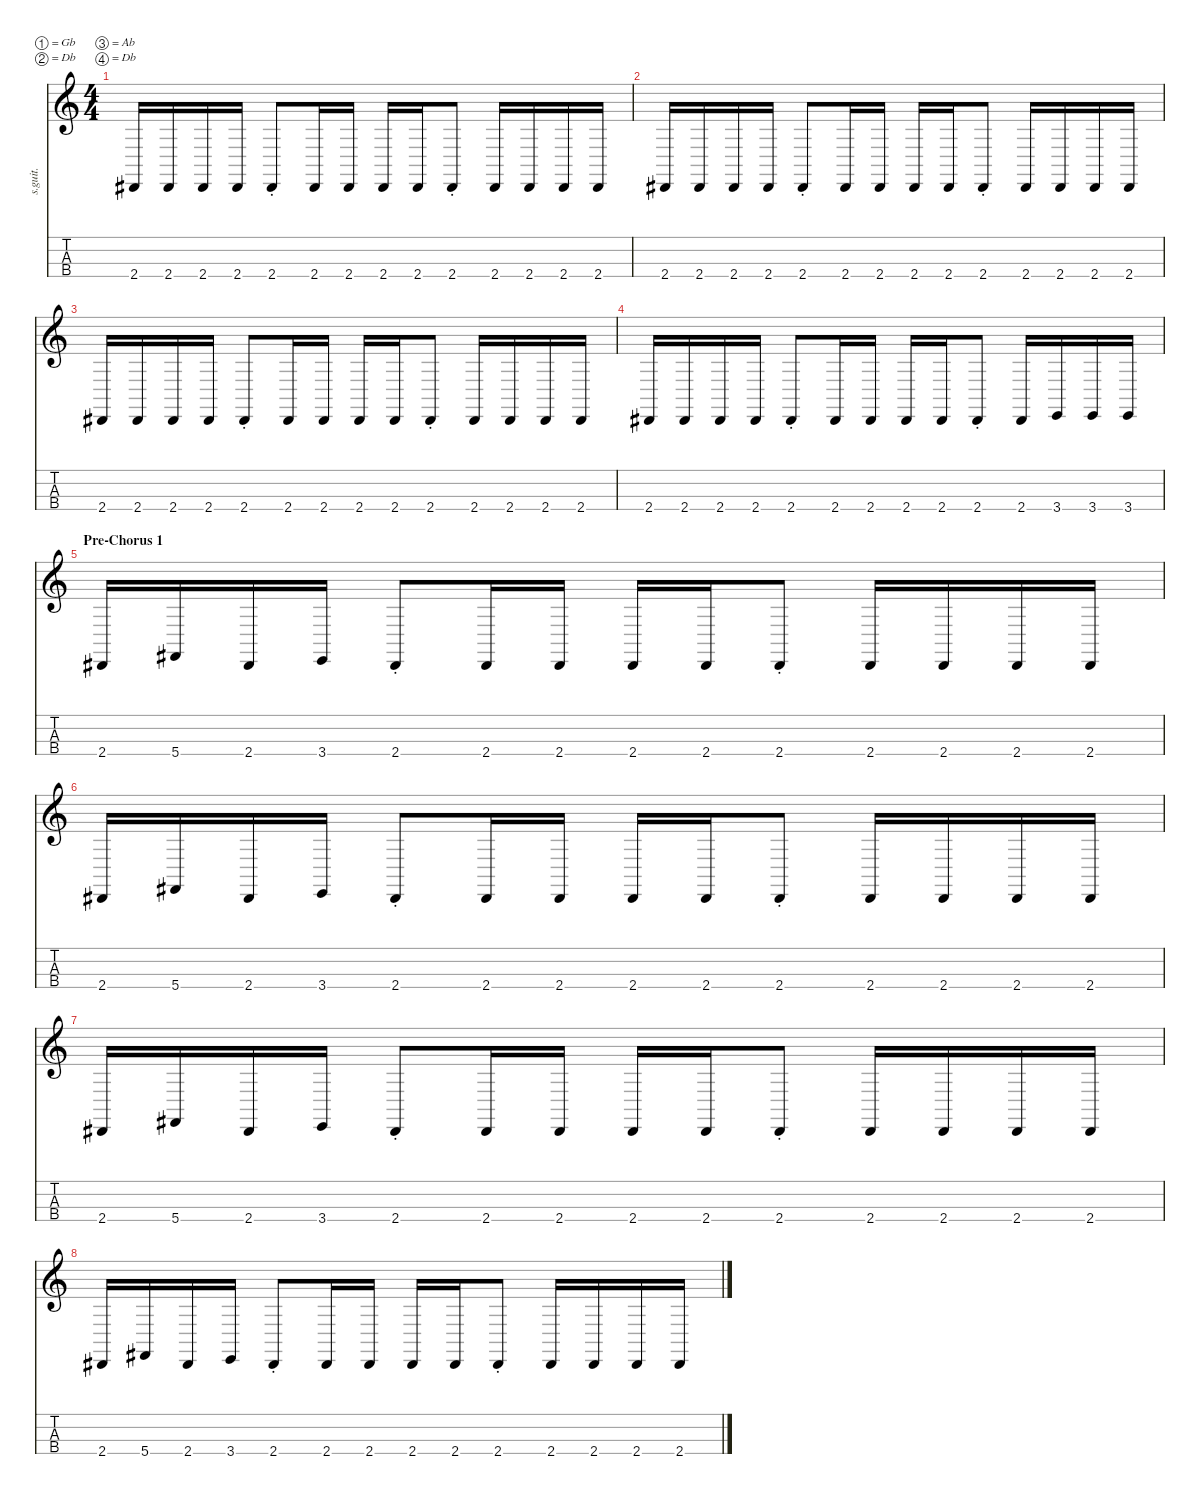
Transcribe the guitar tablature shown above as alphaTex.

\defaultSystemsLayout 4
\hideDynamics
\bracketExtendMode nobrackets
\track ("Fuzz" "s.guit.") {instrument electricbassfinger}
\staff {score tabs}
\tuning (Gb2 Db2 Ab1 Db1)
\ts (4 4)
\tempo (90 hide)
\clef g2
\ks c
2.4{acc #}.16{lyrics (0 "") lyrics (1 "") lyrics (2 "") lyrics (3 "") lyrics (4 "") dy ff} 2.4{acc #}.16{lyrics (0 "") lyrics (1 "") lyrics (2 "") lyrics (3 "") lyrics (4 "")} 2.4{acc #}.16{lyrics (0 "") lyrics (1 "") lyrics (2 "") lyrics (3 "") lyrics (4 "")} 2.4{acc #}.16{lyrics (0 "") lyrics (1 "") lyrics (2 "") lyrics (3 "") lyrics (4 "")} 2.4{st acc #}.8{lyrics (0 "") lyrics (1 "") lyrics (2 "") lyrics (3 "") lyrics (4 "")} 2.4{acc #}.16{lyrics (0 "") lyrics (1 "") lyrics (2 "") lyrics (3 "") lyrics (4 "")} 2.4{acc #}.16{lyrics (0 "") lyrics (1 "") lyrics (2 "") lyrics (3 "") lyrics (4 "")} 2.4{acc #}.16{lyrics (0 "") lyrics (1 "") lyrics (2 "") lyrics (3 "") lyrics (4 "")} 2.4{acc #}.16{lyrics (0 "") lyrics (1 "") lyrics (2 "") lyrics (3 "") lyrics (4 "")} 2.4{st acc #}.8{lyrics (0 "") lyrics (1 "") lyrics (2 "") lyrics (3 "") lyrics (4 "")} 2.4{acc #}.16{lyrics (0 "") lyrics (1 "") lyrics (2 "") lyrics (3 "") lyrics (4 "")} 2.4{acc #}.16{lyrics (0 "") lyrics (1 "") lyrics (2 "") lyrics (3 "") lyrics (4 "")} 2.4{acc #}.16{lyrics (0 "") lyrics (1 "") lyrics (2 "") lyrics (3 "") lyrics (4 "")} 2.4{acc #}.16{lyrics (0 "") lyrics (1 "") lyrics (2 "") lyrics (3 "") lyrics (4 "")} |
2.4{acc #}.16{lyrics (0 "") lyrics (1 "") lyrics (2 "") lyrics (3 "") lyrics (4 "")} 2.4{acc #}.16{lyrics (0 "") lyrics (1 "") lyrics (2 "") lyrics (3 "") lyrics (4 "")} 2.4{acc #}.16{lyrics (0 "") lyrics (1 "") lyrics (2 "") lyrics (3 "") lyrics (4 "")} 2.4{acc #}.16{lyrics (0 "") lyrics (1 "") lyrics (2 "") lyrics (3 "") lyrics (4 "")} 2.4{st acc #}.8{lyrics (0 "") lyrics (1 "") lyrics (2 "") lyrics (3 "") lyrics (4 "")} 2.4{acc #}.16{lyrics (0 "") lyrics (1 "") lyrics (2 "") lyrics (3 "") lyrics (4 "")} 2.4{acc #}.16{lyrics (0 "") lyrics (1 "") lyrics (2 "") lyrics (3 "") lyrics (4 "")} 2.4{acc #}.16{lyrics (0 "") lyrics (1 "") lyrics (2 "") lyrics (3 "") lyrics (4 "")} 2.4{acc #}.16{lyrics (0 "") lyrics (1 "") lyrics (2 "") lyrics (3 "") lyrics (4 "")} 2.4{st acc #}.8{lyrics (0 "") lyrics (1 "") lyrics (2 "") lyrics (3 "") lyrics (4 "")} 2.4{acc #}.16{lyrics (0 "") lyrics (1 "") lyrics (2 "") lyrics (3 "") lyrics (4 "")} 2.4{acc #}.16{lyrics (0 "") lyrics (1 "") lyrics (2 "") lyrics (3 "") lyrics (4 "")} 2.4{acc #}.16{lyrics (0 "") lyrics (1 "") lyrics (2 "") lyrics (3 "") lyrics (4 "")} 2.4{acc #}.16{lyrics (0 "") lyrics (1 "") lyrics (2 "") lyrics (3 "") lyrics (4 "")} |
2.4{acc #}.16{lyrics (0 "") lyrics (1 "") lyrics (2 "") lyrics (3 "") lyrics (4 "")} 2.4{acc #}.16{lyrics (0 "") lyrics (1 "") lyrics (2 "") lyrics (3 "") lyrics (4 "")} 2.4{acc #}.16{lyrics (0 "") lyrics (1 "") lyrics (2 "") lyrics (3 "") lyrics (4 "")} 2.4{acc #}.16{lyrics (0 "") lyrics (1 "") lyrics (2 "") lyrics (3 "") lyrics (4 "")} 2.4{st acc #}.8{lyrics (0 "") lyrics (1 "") lyrics (2 "") lyrics (3 "") lyrics (4 "")} 2.4{acc #}.16{lyrics (0 "") lyrics (1 "") lyrics (2 "") lyrics (3 "") lyrics (4 "")} 2.4{acc #}.16{lyrics (0 "") lyrics (1 "") lyrics (2 "") lyrics (3 "") lyrics (4 "")} 2.4{acc #}.16{lyrics (0 "") lyrics (1 "") lyrics (2 "") lyrics (3 "") lyrics (4 "")} 2.4{acc #}.16{lyrics (0 "") lyrics (1 "") lyrics (2 "") lyrics (3 "") lyrics (4 "")} 2.4{st acc #}.8{lyrics (0 "") lyrics (1 "") lyrics (2 "") lyrics (3 "") lyrics (4 "")} 2.4{acc #}.16{lyrics (0 "") lyrics (1 "") lyrics (2 "") lyrics (3 "") lyrics (4 "")} 2.4{acc #}.16{lyrics (0 "") lyrics (1 "") lyrics (2 "") lyrics (3 "") lyrics (4 "")} 2.4{acc #}.16{lyrics (0 "") lyrics (1 "") lyrics (2 "") lyrics (3 "") lyrics (4 "")} 2.4{acc #}.16{lyrics (0 "") lyrics (1 "") lyrics (2 "") lyrics (3 "") lyrics (4 "")} |
2.4{acc #}.16{lyrics (0 "") lyrics (1 "") lyrics (2 "") lyrics (3 "") lyrics (4 "")} 2.4{acc #}.16{lyrics (0 "") lyrics (1 "") lyrics (2 "") lyrics (3 "") lyrics (4 "")} 2.4{acc #}.16{lyrics (0 "") lyrics (1 "") lyrics (2 "") lyrics (3 "") lyrics (4 "")} 2.4{acc #}.16{lyrics (0 "") lyrics (1 "") lyrics (2 "") lyrics (3 "") lyrics (4 "")} 2.4{st acc #}.8{lyrics (0 "") lyrics (1 "") lyrics (2 "") lyrics (3 "") lyrics (4 "")} 2.4{acc #}.16{lyrics (0 "") lyrics (1 "") lyrics (2 "") lyrics (3 "") lyrics (4 "")} 2.4{acc #}.16{lyrics (0 "") lyrics (1 "") lyrics (2 "") lyrics (3 "") lyrics (4 "")} 2.4{acc #}.16{lyrics (0 "") lyrics (1 "") lyrics (2 "") lyrics (3 "") lyrics (4 "")} 2.4{acc #}.16{lyrics (0 "") lyrics (1 "") lyrics (2 "") lyrics (3 "") lyrics (4 "")} 2.4{st acc #}.8{lyrics (0 "") lyrics (1 "") lyrics (2 "") lyrics (3 "") lyrics (4 "")} 2.4{acc #}.16{lyrics (0 "") lyrics (1 "") lyrics (2 "") lyrics (3 "") lyrics (4 "")} 3.4.16{lyrics (0 "") lyrics (1 "") lyrics (2 "") lyrics (3 "") lyrics (4 "")} 3.4.16{lyrics (0 "") lyrics (1 "") lyrics (2 "") lyrics (3 "") lyrics (4 "")} 3.4.16{lyrics (0 "") lyrics (1 "") lyrics (2 "") lyrics (3 "") lyrics (4 "")} |
\section ("" "Pre-Chorus 1")
2.4{acc #}.16{lyrics (0 "") lyrics (1 "") lyrics (2 "") lyrics (3 "") lyrics (4 "")} 5.4{acc #}.16{lyrics (0 "") lyrics (1 "") lyrics (2 "") lyrics (3 "") lyrics (4 "")} 2.4{acc #}.16{lyrics (0 "") lyrics (1 "") lyrics (2 "") lyrics (3 "") lyrics (4 "")} 3.4.16{lyrics (0 "") lyrics (1 "") lyrics (2 "") lyrics (3 "") lyrics (4 "")} 2.4{st acc #}.8{lyrics (0 "") lyrics (1 "") lyrics (2 "") lyrics (3 "") lyrics (4 "")} 2.4{acc #}.16{lyrics (0 "") lyrics (1 "") lyrics (2 "") lyrics (3 "") lyrics (4 "")} 2.4{acc #}.16{lyrics (0 "") lyrics (1 "") lyrics (2 "") lyrics (3 "") lyrics (4 "")} 2.4{acc #}.16{lyrics (0 "") lyrics (1 "") lyrics (2 "") lyrics (3 "") lyrics (4 "")} 2.4{acc #}.16{lyrics (0 "") lyrics (1 "") lyrics (2 "") lyrics (3 "") lyrics (4 "")} 2.4{st acc #}.8{lyrics (0 "") lyrics (1 "") lyrics (2 "") lyrics (3 "") lyrics (4 "")} 2.4{acc #}.16{lyrics (0 "") lyrics (1 "") lyrics (2 "") lyrics (3 "") lyrics (4 "")} 2.4{acc #}.16{lyrics (0 "") lyrics (1 "") lyrics (2 "") lyrics (3 "") lyrics (4 "")} 2.4{acc #}.16{lyrics (0 "") lyrics (1 "") lyrics (2 "") lyrics (3 "") lyrics (4 "")} 2.4{acc #}.16{lyrics (0 "") lyrics (1 "") lyrics (2 "") lyrics (3 "") lyrics (4 "")} |
2.4{acc #}.16{lyrics (0 "") lyrics (1 "") lyrics (2 "") lyrics (3 "") lyrics (4 "")} 5.4{acc #}.16{lyrics (0 "") lyrics (1 "") lyrics (2 "") lyrics (3 "") lyrics (4 "")} 2.4{acc #}.16{lyrics (0 "") lyrics (1 "") lyrics (2 "") lyrics (3 "") lyrics (4 "")} 3.4.16{lyrics (0 "") lyrics (1 "") lyrics (2 "") lyrics (3 "") lyrics (4 "")} 2.4{st acc #}.8{lyrics (0 "") lyrics (1 "") lyrics (2 "") lyrics (3 "") lyrics (4 "")} 2.4{acc #}.16{lyrics (0 "") lyrics (1 "") lyrics (2 "") lyrics (3 "") lyrics (4 "")} 2.4{acc #}.16{lyrics (0 "") lyrics (1 "") lyrics (2 "") lyrics (3 "") lyrics (4 "")} 2.4{acc #}.16{lyrics (0 "") lyrics (1 "") lyrics (2 "") lyrics (3 "") lyrics (4 "")} 2.4{acc #}.16{lyrics (0 "") lyrics (1 "") lyrics (2 "") lyrics (3 "") lyrics (4 "")} 2.4{st acc #}.8{lyrics (0 "") lyrics (1 "") lyrics (2 "") lyrics (3 "") lyrics (4 "")} 2.4{acc #}.16{lyrics (0 "") lyrics (1 "") lyrics (2 "") lyrics (3 "") lyrics (4 "")} 2.4{acc #}.16{lyrics (0 "") lyrics (1 "") lyrics (2 "") lyrics (3 "") lyrics (4 "")} 2.4{acc #}.16{lyrics (0 "") lyrics (1 "") lyrics (2 "") lyrics (3 "") lyrics (4 "")} 2.4{acc #}.16{lyrics (0 "") lyrics (1 "") lyrics (2 "") lyrics (3 "") lyrics (4 "")} |
2.4{acc #}.16{lyrics (0 "") lyrics (1 "") lyrics (2 "") lyrics (3 "") lyrics (4 "")} 5.4{acc #}.16{lyrics (0 "") lyrics (1 "") lyrics (2 "") lyrics (3 "") lyrics (4 "")} 2.4{acc #}.16{lyrics (0 "") lyrics (1 "") lyrics (2 "") lyrics (3 "") lyrics (4 "")} 3.4.16{lyrics (0 "") lyrics (1 "") lyrics (2 "") lyrics (3 "") lyrics (4 "")} 2.4{st acc #}.8{lyrics (0 "") lyrics (1 "") lyrics (2 "") lyrics (3 "") lyrics (4 "")} 2.4{acc #}.16{lyrics (0 "") lyrics (1 "") lyrics (2 "") lyrics (3 "") lyrics (4 "")} 2.4{acc #}.16{lyrics (0 "") lyrics (1 "") lyrics (2 "") lyrics (3 "") lyrics (4 "")} 2.4{acc #}.16{lyrics (0 "") lyrics (1 "") lyrics (2 "") lyrics (3 "") lyrics (4 "")} 2.4{acc #}.16{lyrics (0 "") lyrics (1 "") lyrics (2 "") lyrics (3 "") lyrics (4 "")} 2.4{st acc #}.8{lyrics (0 "") lyrics (1 "") lyrics (2 "") lyrics (3 "") lyrics (4 "")} 2.4{acc #}.16{lyrics (0 "") lyrics (1 "") lyrics (2 "") lyrics (3 "") lyrics (4 "")} 2.4{acc #}.16{lyrics (0 "") lyrics (1 "") lyrics (2 "") lyrics (3 "") lyrics (4 "")} 2.4{acc #}.16{lyrics (0 "") lyrics (1 "") lyrics (2 "") lyrics (3 "") lyrics (4 "")} 2.4{acc #}.16{lyrics (0 "") lyrics (1 "") lyrics (2 "") lyrics (3 "") lyrics (4 "")} |
2.4{acc #}.16{lyrics (0 "") lyrics (1 "") lyrics (2 "") lyrics (3 "") lyrics (4 "")} 5.4{acc #}.16{lyrics (0 "") lyrics (1 "") lyrics (2 "") lyrics (3 "") lyrics (4 "")} 2.4{acc #}.16{lyrics (0 "") lyrics (1 "") lyrics (2 "") lyrics (3 "") lyrics (4 "")} 3.4.16{lyrics (0 "") lyrics (1 "") lyrics (2 "") lyrics (3 "") lyrics (4 "")} 2.4{st acc #}.8{lyrics (0 "") lyrics (1 "") lyrics (2 "") lyrics (3 "") lyrics (4 "")} 2.4{acc #}.16{lyrics (0 "") lyrics (1 "") lyrics (2 "") lyrics (3 "") lyrics (4 "")} 2.4{acc #}.16{lyrics (0 "") lyrics (1 "") lyrics (2 "") lyrics (3 "") lyrics (4 "")} 2.4{acc #}.16{lyrics (0 "") lyrics (1 "") lyrics (2 "") lyrics (3 "") lyrics (4 "")} 2.4{acc #}.16{lyrics (0 "") lyrics (1 "") lyrics (2 "") lyrics (3 "") lyrics (4 "")} 2.4{st acc #}.8{lyrics (0 "") lyrics (1 "") lyrics (2 "") lyrics (3 "") lyrics (4 "")} 2.4{acc #}.16{lyrics (0 "") lyrics (1 "") lyrics (2 "") lyrics (3 "") lyrics (4 "")} 2.4{acc #}.16{lyrics (0 "") lyrics (1 "") lyrics (2 "") lyrics (3 "") lyrics (4 "")} 2.4{acc #}.16{lyrics (0 "") lyrics (1 "") lyrics (2 "") lyrics (3 "") lyrics (4 "")} 2.4{acc #}.16{lyrics (0 "") lyrics (1 "") lyrics (2 "") lyrics (3 "") lyrics (4 "")}
